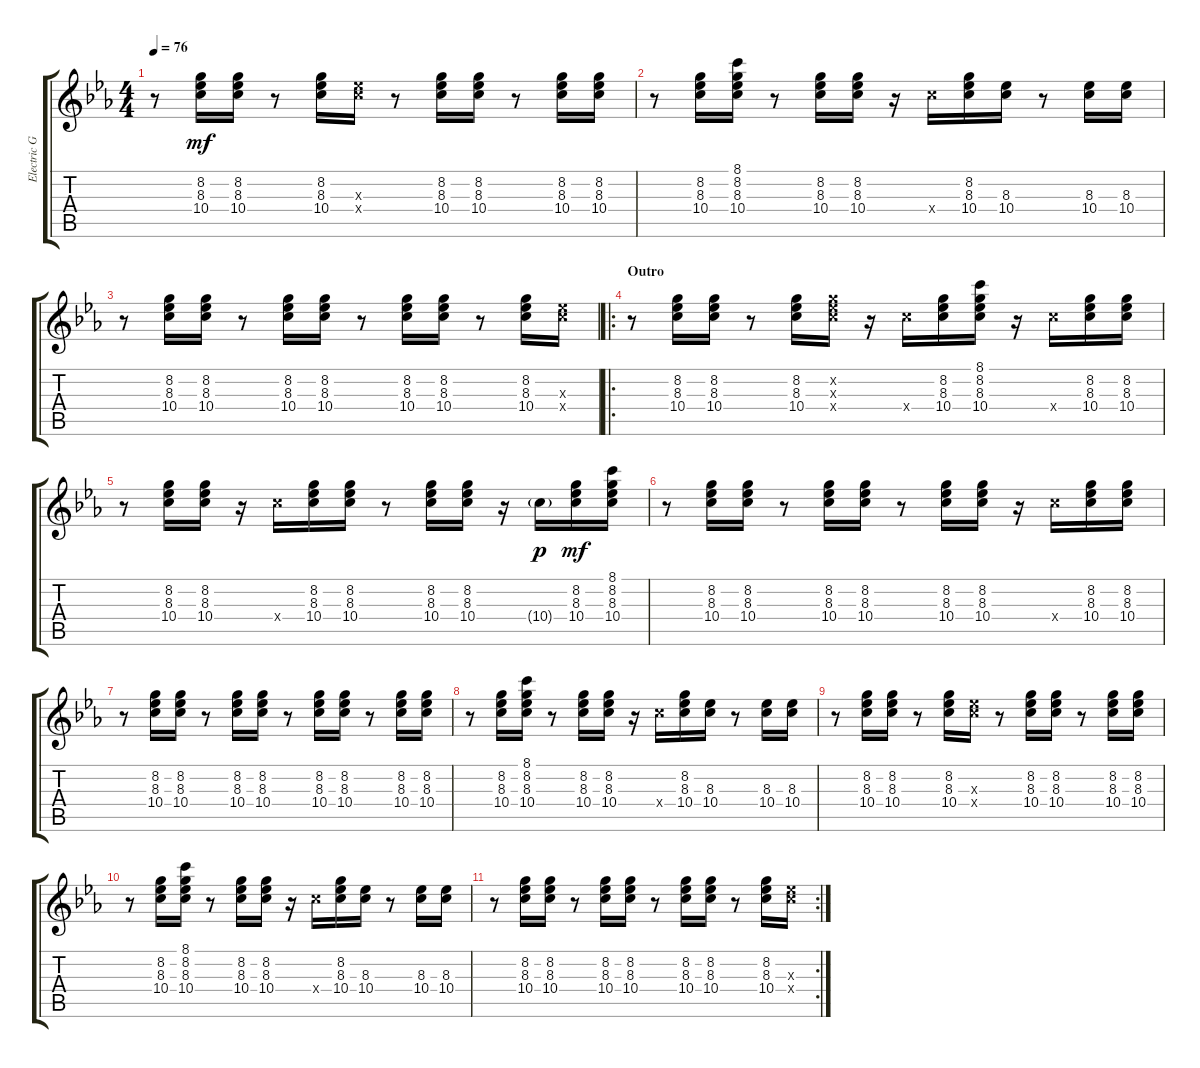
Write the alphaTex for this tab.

\track ("Electric Guitar clean" "Electric G") {instrument electricguitarclean}
\staff {score tabs}
\tuning (E4 B3 G3 D3 A2 E2) {hide}
\ts (4 4)
\tempo 76
\clef g2
\ks eb
r.8{dy mf} (8.2 8.3 10.4).16 (8.2 8.3 10.4).16 r.8 (8.2 8.3 10.4).16 (8.3{x} 10.4{x}).16 r.8 (8.2 8.3 10.4).16 (8.2 8.3 10.4).16 r.8 (8.2 8.3 10.4).16 (8.2 8.3 10.4).16 |
r.8 (8.2 8.3 10.4).16 (8.1 8.2 8.3 10.4).16 r.8 (8.2 8.3 10.4).16 (8.2 8.3 10.4).16 r.16 10.4{x}.16 (8.2 8.3 10.4).16 (8.3 10.4).16 r.8 (8.3 10.4).16 (8.3 10.4).16 |
r.8 (8.2 8.3 10.4).16 (8.2 8.3 10.4).16 r.8 (8.2 8.3 10.4).16 (8.2 8.3 10.4).16 r.8 (8.2 8.3 10.4).16 (8.2 8.3 10.4).16 r.8 (8.2 8.3 10.4).16 (8.3{x} 10.4{x}).16 |
\ro
\section ("" "Outro")
r.8 (8.2 8.3 10.4).16 (8.2 8.3 10.4).16 r.8 (8.2 8.3 10.4).16 (8.2{x} 8.3{x} 10.4{x}).16 r.16 10.4{x}.16 (8.2 8.3 10.4).16 (8.1 8.2 8.3 10.4).16 r.16 10.4{x}.16 (8.2 8.3 10.4).16 (8.2 8.3 10.4).16 |
r.8 (8.2 8.3 10.4).16 (8.2 8.3 10.4).16 r.16 10.4{x}.16 (8.2 8.3 10.4).16 (8.2 8.3 10.4).16 r.8 (8.2 8.3 10.4).16 (8.2 8.3 10.4).16 r.16 10.4{g}.16{dy p} (8.2 8.3 10.4).16{dy mf} (8.1 8.2 8.3 10.4).16 |
r.8 (8.2 8.3 10.4).16 (8.2 8.3 10.4).16 r.8 (8.2 8.3 10.4).16 (8.2 8.3 10.4).16 r.8 (8.2 8.3 10.4).16 (8.2 8.3 10.4).16 r.16 10.4{x}.16 (8.2 8.3 10.4).16 (8.2 8.3 10.4).16 |
r.8 (8.2 8.3 10.4).16 (8.2 8.3 10.4).16 r.8 (8.2 8.3 10.4).16 (8.2 8.3 10.4).16 r.8 (8.2 8.3 10.4).16 (8.2 8.3 10.4).16 r.8 (8.2 8.3 10.4).16 (8.2 8.3 10.4).16 |
r.8 (8.2 8.3 10.4).16 (8.1 8.2 8.3 10.4).16 r.8 (8.2 8.3 10.4).16 (8.2 8.3 10.4).16 r.16 10.4{x}.16 (8.2 8.3 10.4).16 (8.3 10.4).16 r.8 (8.3 10.4).16 (8.3 10.4).16 |
r.8 (8.2 8.3 10.4).16 (8.2 8.3 10.4).16 r.8 (8.2 8.3 10.4).16 (8.3{x} 10.4{x}).16 r.8 (8.2 8.3 10.4).16 (8.2 8.3 10.4).16 r.8 (8.2 8.3 10.4).16 (8.2 8.3 10.4).16 |
r.8 (8.2 8.3 10.4).16 (8.1 8.2 8.3 10.4).16 r.8 (8.2 8.3 10.4).16 (8.2 8.3 10.4).16 r.16 10.4{x}.16 (8.2 8.3 10.4).16 (8.3 10.4).16 r.8 (8.3 10.4).16 (8.3 10.4).16 |
\rc 2
r.8 (8.2 8.3 10.4).16 (8.2 8.3 10.4).16 r.8 (8.2 8.3 10.4).16 (8.2 8.3 10.4).16 r.8 (8.2 8.3 10.4).16 (8.2 8.3 10.4).16 r.8 (8.2 8.3 10.4).16 (8.3{x} 10.4{x}).16
